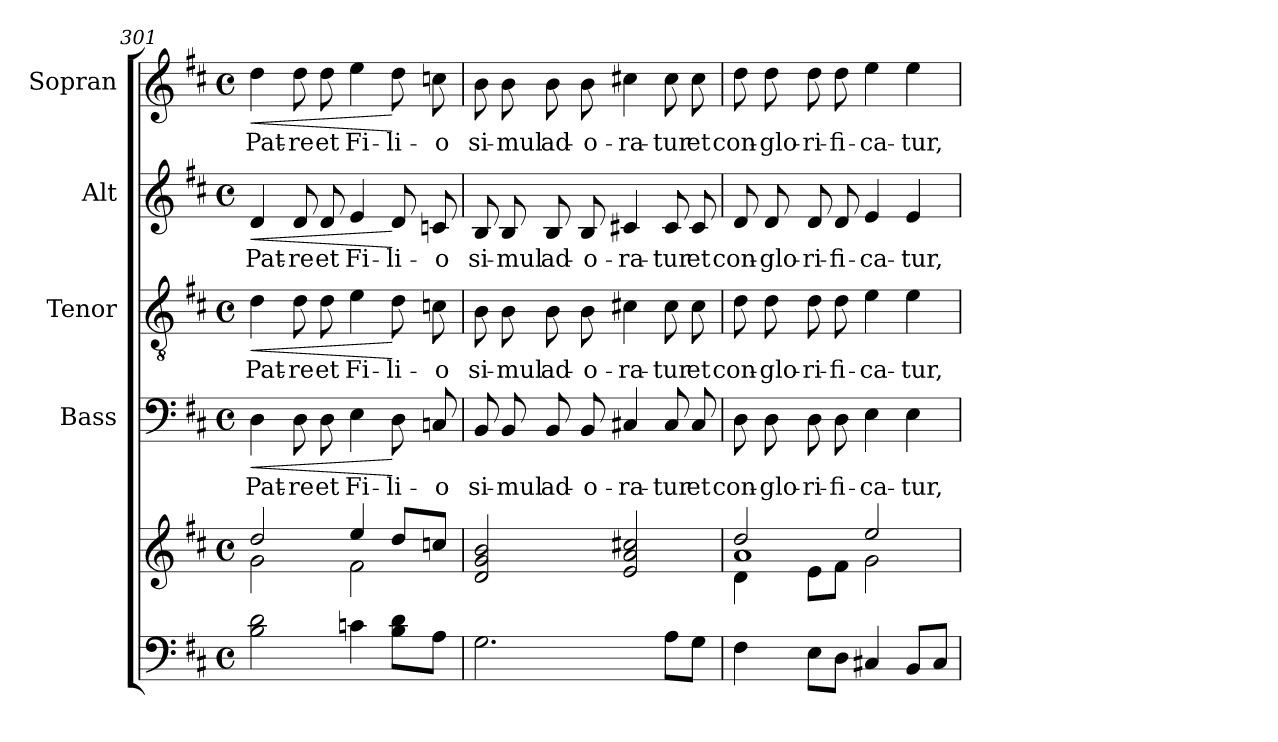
**kern	**kern	**kern	**text	**dynam	**kern	**text	**dynam	**kern	**text	**dynam	**kern	**text	**dynam
*part5	*part5	*part4	*part4	*part4	*part3	*part3	*part3	*part2	*part2	*part2	*part1	*part1	*part1
*staff6	*staff5	*staff4	*staff4	*staff4	*staff3	*staff3	*staff3	*staff2	*staff2	*staff2	*staff1	*staff1	*staff1
*	*	*I"Bass	*	*	*I"Tenor	*	*	*I"Alt	*	*	*I"Sopran	*	*
*	*	*I'B.	*	*	*I'T.	*	*	*I'A.	*	*	*I'S.	*	*
*clefF4	*clefG2	*clefF4	*	*	*clefGv2	*	*	*clefG2	*	*	*clefG2	*	*
*k[f#c#]	*k[f#c#]	*k[f#c#]	*	*	*k[f#c#]	*	*	*k[f#c#]	*	*	*k[f#c#]	*	*
*D:	*D:	*D:	*	*	*D:	*	*	*D:	*	*	*D:	*	*
*M4/4	*M4/4	*M4/4	*	*	*M4/4	*	*	*M4/4	*	*	*M4/4	*	*
*met(c)	*met(c)	*met(c)	*	*	*met(c)	*	*	*met(c)	*	*	*met(c)	*	*
=301	=301	=301	=301	=301	=301	=301	=301	=301	=301	=301	=301	=301	=301
*	*^	*	*	*	*	*	*	*	*	*	*	*	*
!	!	!	!	!LO:LY:b	!LO:HP:b	!	!LO:LY:b	!LO:HP:b	!	!LO:LY:b	!LO:HP:b	!	!LO:LY:b	!LO:HP:b
2B\ 2d\	2dd/	2g\	4D\	Pat-	<	4d\	Pat-	<	4d/	Pat-	<	4dd\	Pat-	<
!	!	!	!	!LO:LY:b	!	!	!LO:LY:b	!	!	!LO:LY:b	!	!	!LO:LY:b	!
.	.	.	8D\	-re	.	8d\	-re	.	8d/	-re	.	8dd\	-re	.
!	!	!	!	!LO:LY:b	!	!	!LO:LY:b	!	!	!LO:LY:b	!	!	!LO:LY:b	!
.	.	.	8D\	et	.	8d\	et	.	8d/	et	.	8dd\	et	.
!	!	!	!	!LO:LY:b	!	!	!LO:LY:b	!	!	!LO:LY:b	!	!	!LO:LY:b	!
4cn\	4ee/	2f#\	4E\	Fi-	.	4e\	Fi-	.	4e/	Fi-	.	4ee\	Fi-	.
!	!	!	!	!LO:LY:b	!	!	!LO:LY:b	!	!	!LO:LY:b	!	!	!LO:LY:b	!
8B\ 8d\L	8dd/L	.	8D\	-li-	[	8d\	-li-	[	8d/	-li-	[	8dd\	-li-	[
!	!	!	!	!LO:LY:b	!	!	!LO:LY:b	!	!	!LO:LY:b	!	!	!LO:LY:b	!
8A\J	8ccn/J	.	8Cn/	-o	.	8cn\	-o	.	8cn/	-o	.	8ccn\	-o	.
*	*v	*v	*	*	*	*	*	*	*	*	*	*	*	*
=302	=302	=302	=302	=302	=302	=302	=302	=302	=302	=302	=302	=302	=302
!	!	!	!LO:LY:b	!	!	!LO:LY:b	!	!	!LO:LY:b	!	!	!LO:LY:b	!
2.G\	2d/ 2g/ 2b/	8BB/	si-	.	8B\	si-	.	8B/	si-	.	8b\	si-	.
!	!	!	!LO:LY:b	!	!	!LO:LY:b	!	!	!LO:LY:b	!	!	!LO:LY:b	!
.	.	8BB/	-mul	.	8B\	-mul	.	8B/	-mul	.	8b\	-mul	.
!	!	!	!LO:LY:b	!	!	!LO:LY:b	!	!	!LO:LY:b	!	!	!LO:LY:b	!
.	.	8BB/	ad-	.	8B\	ad-	.	8B/	ad-	.	8b\	ad-	.
!	!	!	!LO:LY:b	!	!	!LO:LY:b	!	!	!LO:LY:b	!	!	!LO:LY:b	!
.	.	8BB/	-o-	.	8B\	-o-	.	8B/	-o-	.	8b\	-o-	.
!	!	!	!LO:LY:b	!	!	!LO:LY:b	!	!	!LO:LY:b	!	!	!LO:LY:b	!
.	2e/ 2a/ 2cc#X/	4C#X/	-ra-	.	4c#X\	-ra-	.	4c#X/	-ra-	.	4cc#X\	-ra-	.
!	!	!	!LO:LY:b	!	!	!LO:LY:b	!	!	!LO:LY:b	!	!	!LO:LY:b	!
8A\L	.	8C#/	-tur	.	8c#\	-tur	.	8c#/	-tur	.	8cc#\	-tur	.
!	!	!	!LO:LY:b	!	!	!LO:LY:b	!	!	!LO:LY:b	!	!	!LO:LY:b	!
8G\J	.	8C#/	et	.	8c#\	et	.	8c#/	et	.	8cc#\	et	.
=303	=303	=303	=303	=303	=303	=303	=303	=303	=303	=303	=303	=303	=303
*	*^	*	*	*	*	*	*	*	*	*	*	*	*
*	*	*^	*	*	*	*	*	*	*	*	*	*	*	*
!	!	!	!	!	!LO:LY:b	!	!	!LO:LY:b	!	!	!LO:LY:b	!	!	!LO:LY:b	!
4F#\	2dd/	4d\	1a	8D\	con-	.	8d\	con-	.	8d/	con-	.	8dd\	con-	.
!	!	!	!	!	!LO:LY:b	!	!	!LO:LY:b	!	!	!LO:LY:b	!	!	!LO:LY:b	!
.	.	.	.	8D\	-glo-	.	8d\	-glo-	.	8d/	-glo-	.	8dd\	-glo-	.
!	!	!	!	!	!LO:LY:b	!	!	!LO:LY:b	!	!	!LO:LY:b	!	!	!LO:LY:b	!
8E\L	.	8e\L	.	8D\	-ri-	.	8d\	-ri-	.	8d/	-ri-	.	8dd\	-ri-	.
!	!	!	!	!	!LO:LY:b	!	!	!LO:LY:b	!	!	!LO:LY:b	!	!	!LO:LY:b	!
8D\J	.	8f#\J	.	8D\	-fi-	.	8d\	-fi-	.	8d/	-fi-	.	8dd\	-fi-	.
!	!	!	!	!	!LO:LY:b	!	!	!LO:LY:b	!	!	!LO:LY:b	!	!	!LO:LY:b	!
4C#X/	2ee/	2g\	.	4E\	-ca-	.	4e\	-ca-	.	4e/	-ca-	.	4ee\	-ca-	.
!	!	!	!	!	!LO:LY:b	!	!	!LO:LY:b	!	!	!LO:LY:b	!	!	!LO:LY:b	!
8BB/L	.	.	.	4E\	-tur,	.	4e\	-tur,	.	4e/	-tur,	.	4ee\	-tur,	.
8C#/J	.	.	.	.	.	.	.	.	.	.	.	.	.	.	.
*	*v	*v	*v	*	*	*	*	*	*	*	*	*	*	*	*
=	=	=	=	=	=	=	=	=	=	=	=	=	=
*-	*-	*-	*-	*-	*-	*-	*-	*-	*-	*-	*-	*-	*-
